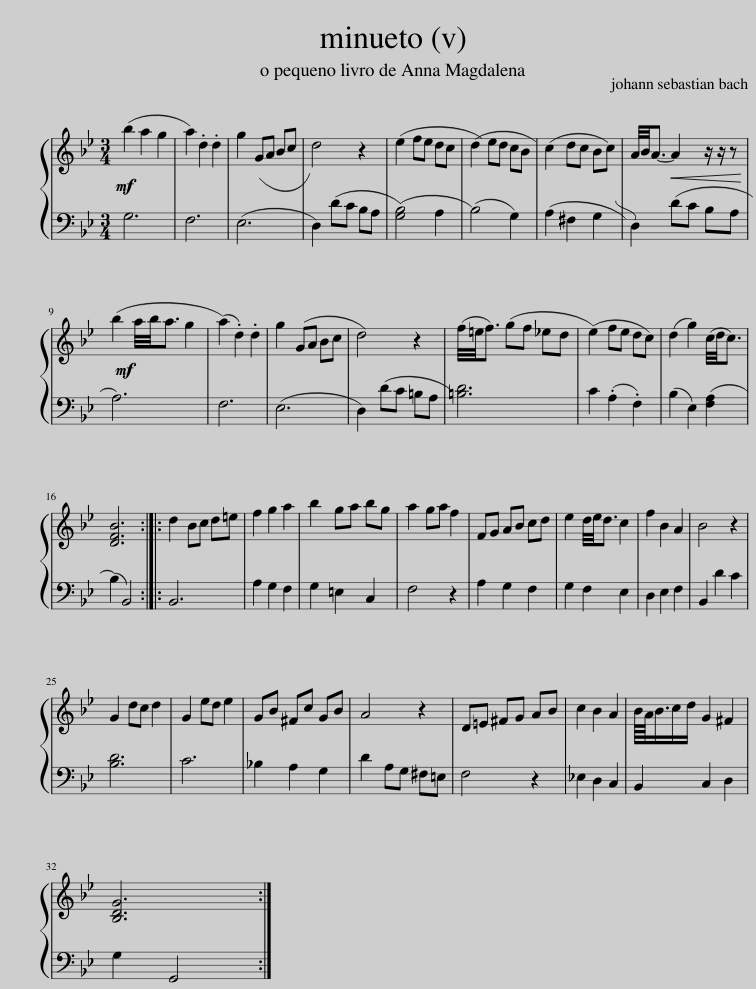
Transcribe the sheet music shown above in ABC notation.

X:1
%%score { 1 | 2 }
L:1/8
M:3/4
I:linebreak $
K:Bb
V:1 treble
V:2 bass
V:1
!mf! (b2 a2 g2 | a2) .d2 .d2 | g2 (GA Bc | d4) z2 | (e2 f)e dc | %5
 (d2 e)d cB | (c2 dc Bc) | A/4B/4A3/2-!<(! A2 z/ z/ z!<)! |$!mf! (b2 a/4b/4a3/2 g2 | (a2) .d2) .d2 | %10
 g2 (GA Bc | d4) z2 | (f/4=e/4f3/2) (gf _ed | (e2) fe dc) | (d2 g2) (c/4d/4c3/2) |$ %15
 [DFB]6 :: d2 Bc d=e | f2 g2 a2 | b2 ga bg | a2 ga f2 | %20
 FG AB cd | e2 d/4e/4d3/2 c2 | f2 B2 A2 | B4 z2 |$ G2 dc d2 | %25
 G2 ed e2 | GB ^Fc GB | A4 z2 | D=E ^FG AB | c2 B2 A2 | %30
 B/8A/8B3/4c/d/ G2 ^F2 |$ [B,DG]6 :| %32
V:2
 G,6 | F,6 | (E,6 | D,2) (DC B,A, | ([G,B,]4) A,2) | %5
 (B,4 G,2) | (A,2 ^F,2 G,2) | (D,2 (D)C B,A, |$ A,6) | F,6 | %10
 (E,6 | D,2) (DC =B,A,) | [=B,D]6 | C2 (.A,2 .F,2) | (B,2 E,2) ([F,A,]2 |$ %15
 (B,2) B,,4) :: B,,6 | A,2 G,2 F,2 | G,2 =E,2 C,2 | F,4 z2 | %20
 A,2 G,2 F,2 | G,2 F,2 E,2 | D,2 E,2 F,2 | B,,2 D2 C2 |$ [B,D]6 | %25
 C6 | _B,2 A,2 G,2 | D2 A,G, ^F,=E, | F,4 z2 | _E,2 D,2 C,2 | %30
 B,,2 C,2 D,2 |$ G,2 G,,4 :| %32
